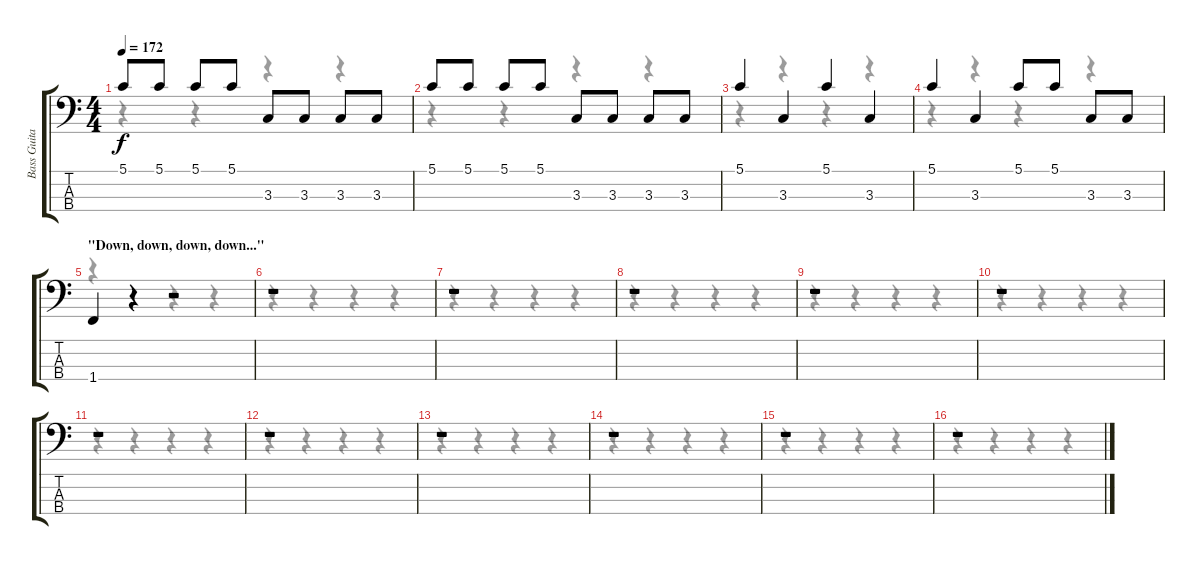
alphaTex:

\track ("Bass Guitar" "Bass Guita") {instrument electricbasspick}
\staff {score tabs}
\tuning (G2 D2 A1 E1) {hide}
\voice
\ts (4 4)
\tempo 172
\clef f4
\ks c
5.1.8{dy f} 5.1.8 5.1.8 5.1.8 3.3.8 3.3.8 3.3.8 3.3.8 |
5.1.8 5.1.8 5.1.8 5.1.8 3.3.8 3.3.8 3.3.8 3.3.8 |
5.1.4 3.3.4 5.1.4 3.3.4 |
5.1.4 3.3.4 5.1.8 5.1.8 3.3.8 3.3.8 |
\section ("" "\"Down, down, down, down...\"")
1.4.4 r.4 r.2 |
r.1 |
r.1 |
r.1 |
r.1 |
r.1 |
r.1 |
r.1 |
r.1 |
r.1 |
r.1 |
r.1
\voice
\clef f4
\ottava regular
\simile none
\ks c
r.4{dy f} r.4 r.4 r.4 |
r.4 r.4 r.4 r.4 |
r.4 r.4 r.4 r.4 |
r.4 r.4 r.4 r.4 |
r.4 r.4 r.4 r.4 |
r.4 r.4 r.4 r.4 |
r.4 r.4 r.4 r.4 |
r.4 r.4 r.4 r.4 |
r.4 r.4 r.4 r.4 |
r.4 r.4 r.4 r.4 |
r.4 r.4 r.4 r.4 |
r.4 r.4 r.4 r.4 |
r.4 r.4 r.4 r.4 |
r.4 r.4 r.4 r.4 |
r.4 r.4 r.4 r.4 |
r.4 r.4 r.4 r.4
